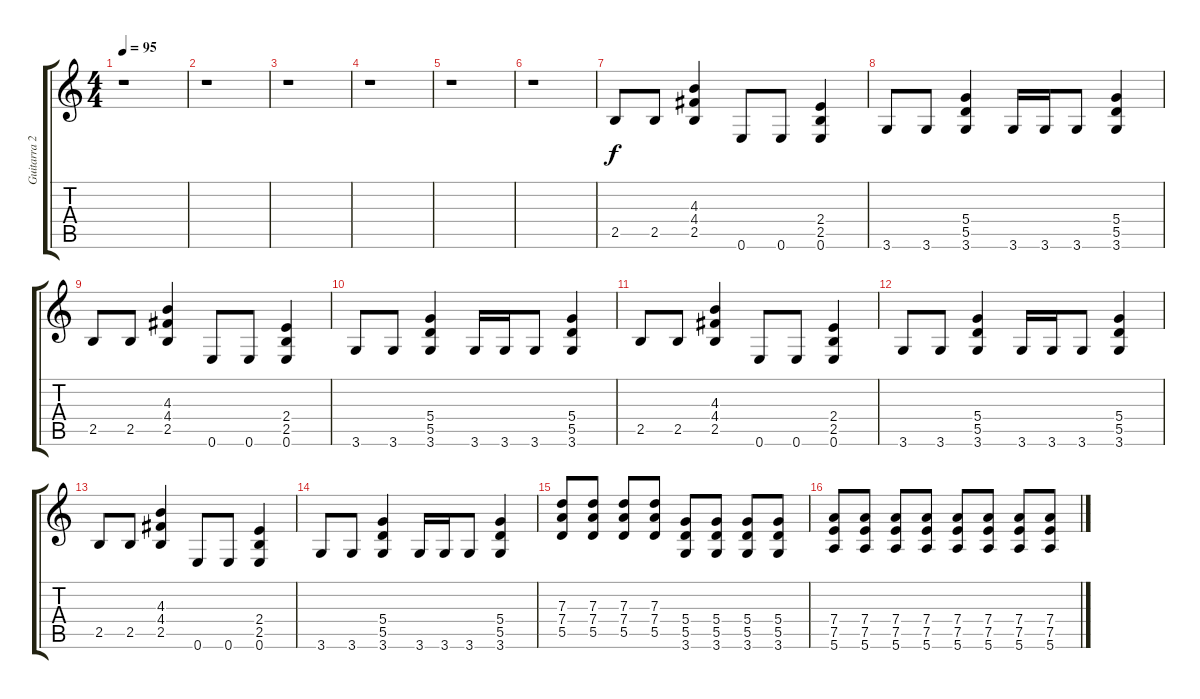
\track ("Guitarra 2" "Guitarra 2") {instrument overdrivenguitar}
\staff {score tabs}
\tuning (E4 B3 G3 D3 A2 E2) {hide}
\ts (4 4)
\tempo 95
\clef g2
\ks c
r.1{dy f} |
r.1 |
r.1 |
r.1 |
r.1 |
r.1 |
2.5.8 2.5.8 (4.3 4.4 2.5).4 0.6.8 0.6.8 (2.4 2.5 0.6).4 |
3.6.8 3.6.8 (5.4 5.5 3.6).4 3.6.16 3.6.16 3.6.8 (5.4 5.5 3.6).4 |
2.5.8 2.5.8 (4.3 4.4 2.5).4 0.6.8 0.6.8 (2.4 2.5 0.6).4 |
3.6.8 3.6.8 (5.4 5.5 3.6).4 3.6.16 3.6.16 3.6.8 (5.4 5.5 3.6).4 |
2.5.8 2.5.8 (4.3 4.4 2.5).4 0.6.8 0.6.8 (2.4 2.5 0.6).4 |
3.6.8 3.6.8 (5.4 5.5 3.6).4 3.6.16 3.6.16 3.6.8 (5.4 5.5 3.6).4 |
2.5.8 2.5.8 (4.3 4.4 2.5).4 0.6.8 0.6.8 (2.4 2.5 0.6).4 |
3.6.8 3.6.8 (5.4 5.5 3.6).4 3.6.16 3.6.16 3.6.8 (5.4 5.5 3.6).4 |
(7.3 7.4 5.5).8 (7.3 7.4 5.5).8 (7.3 7.4 5.5).8 (7.3 7.4 5.5).8 (5.4 5.5 3.6).8 (5.4 5.5 3.6).8 (5.4 5.5 3.6).8 (5.4 5.5 3.6).8 |
(7.4 7.5 5.6).8 (7.4 7.5 5.6).8 (7.4 7.5 5.6).8 (7.4 7.5 5.6).8 (7.4 7.5 5.6).8 (7.4 7.5 5.6).8 (7.4 7.5 5.6).8 (7.4 7.5 5.6).8
